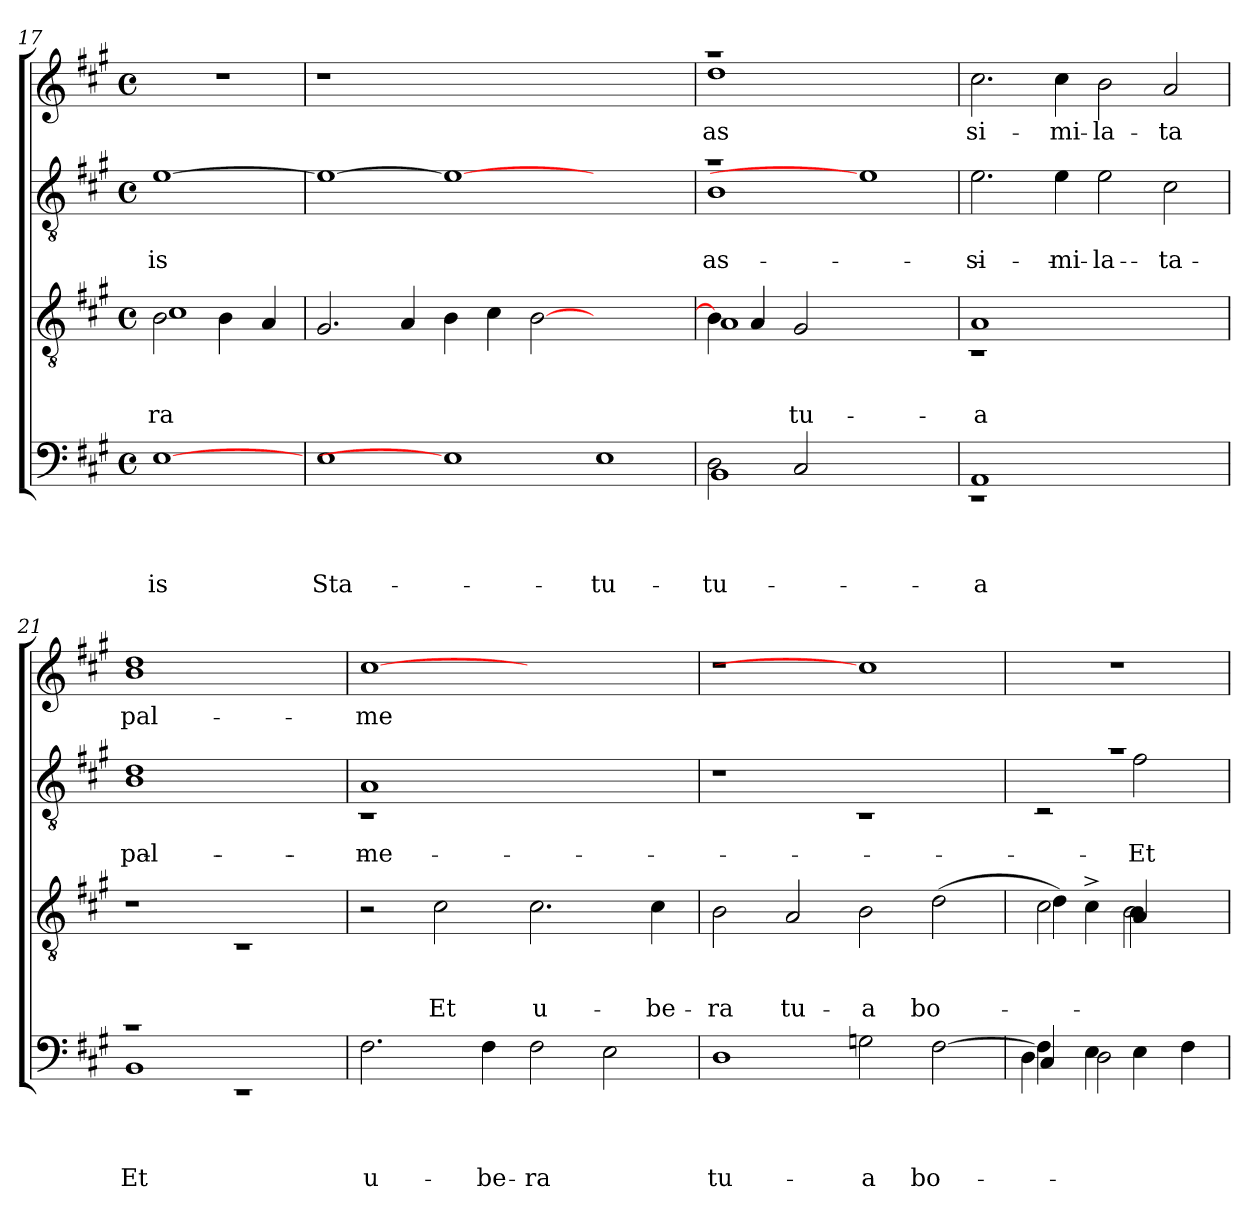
**kern	**text	**text	**text	**text	**kern	**text	**text	**text	**kern	**text	**text	**kern	**text
*part4	*part4	*part4	*part4	*part4	*part3	*part3	*part3	*part3	*part2	*part2	*part2	*part1	*part1
*staff4	*staff4	*staff4	*staff4	*staff4	*staff3	*staff3	*staff3	*staff3	*staff2	*staff2	*staff2	*staff1	*staff1
*clefF4	*	*	*	*	*clefGv2	*	*	*	*clefGv2	*	*	*clefG2	*
*k[f#c#g#]	*	*	*	*	*k[f#c#g#]	*	*	*	*k[f#c#g#]	*	*	*k[f#c#g#]	*
*A:	*	*	*	*	*A:	*	*	*	*A:	*	*	*A:	*
*M4/4	*	*	*	*	*M4/4	*	*	*	*M4/4	*	*	*M4/4	*
*met(c)	*	*	*	*	*met(c)	*	*	*	*met(c)	*	*	*met(c)	*
=17	=17	=17	=17	=17	=17	=17	=17	=17	=17	=17	=17	=17	=17
!	!	!	!	!LO:LY:b:rj	!	!	!	!LO:LY:b	!	!	!	!	!
*	*	*	*	*	*^	*	*	*	*	*	*	*	*
!	!	!	!	!	!	!	!	!	!LO:LY:b	!	!	!LO:LY:b:rj	!	!
[1E	.	.	.	-is	2B\	1c#	.	.	-ra	[>1e	.	-is	1r	.
.	.	.	.	.	4B\	.	.	.	.	.	.	.	.	.
.	.	.	.	.	4A/	.	.	.	.	.	.	.	.	.
*	*	*	*	*	*v	*v	*	*	*	*	*	*	*	*
!!LO:PB:g=z
=18	=18	=18	=18	=18	=18	=18	=18	=18	=18	=18	=18	=18	=18
!	!	!	!	!LO:LY:b	!	!	!	!	!	!	!	!	!
1E	.	.	.	Sta-	2.G#/	.	.	.	1e_	.	.	1r	.
.	.	.	.	.	4A/	.	.	.	.	.	.	.	.
1E]	.	.	.	.	4B\	.	.	.	1e_	.	.	0ryy	.
.	.	.	.	.	4c#\	.	.	.	.	.	.	.	.
.	.	.	.	.	[>2B\	.	.	.	.	.	.	.	.
!	!	!	!	!LO:LY:b	!	!	!	!	!	!	!	!	!
1E	.	.	.	-tu-	1ryy	.	.	.	1ryy	.	.	.	.
=19	=19	=19	=19	=19	=19	=19	=19	=19	=19	=19	=19	=19	=19
!	!	!	!	!LO:LY:b	!	!	!	!	!	!	!	!	!
*^	*	*	*	*	*	*	*	*	*	*	*	*	*
!	!	!	!	!	!LO:LY:b	!	!	!	!	!	!	!LO:LY:b	!	!LO:LY:b
*	*	*	*	*	*	*^	*	*	*	*^	*	*	*^	*
2D\	1BB	.	.	.	tu-	4B\]	1A	.	.	.	1ra	1B	.	as-	1raa	1dd	as-
.	.	.	.	.	.	4A/	.	.	.	.	.	.	.	.	.	.	.
!	!	!	!	!	!	!	!	!	!	!LO:LY:b	!	!	!	!	!	!	!
2C#/	.	.	.	.	.	2G#/	.	.	.	tu-	.	.	.	.	.	.	.
1ryy	1ryy	.	.	.	.	1ryy	1ryy	.	.	.	1e]	1ryy	.	.	1ryy	1ryy	.
=20	=20	=20	=20	=20	=20	=20	=20	=20	=20	=20	=20	=20	=20	=20	=20	=20	=20
!	!	!	!	!	!LO:LY:b:rj	!	!	!	!	!LO:LY:b:rj	!	!	!	!LO:LY:b	!	!	!LO:LY:b
*	*	*	*	*	*	*	*	*	*	*	*v	*v	*	*	*	*	*
*	*	*	*	*	*	*	*	*	*	*	*	*	*	*v	*v	*
1AA	1rEE	.	.	.	-a	1A	1rC	.	.	-a	2.e\	.	-si-	2.cc#\	-si-
!	!	!	!	!	!	!	!	!	!	!	!	!	!LO:LY:b	!	!LO:LY:b
.	.	.	.	.	.	.	.	.	.	.	4e\	.	-mi-	4cc#\	-mi-
!	!	!	!	!	!	!	!	!	!	!	!	!	!LO:LY:b	!	!LO:LY:b
1ryy	1ryy	.	.	.	.	1ryy	1ryy	.	.	.	2e\	.	-la-	2b\	-la-
!	!	!	!	!	!	!	!	!	!	!	!	!	!LO:LY:b	!	!LO:LY:b
.	.	.	.	.	.	.	.	.	.	.	2c#\	.	-ta	2a/	-ta
*	*	*	*	*	*	*v	*v	*	*	*	*	*	*	*	*
=21	=21	=21	=21	=21	=21	=21	=21	=21	=21	=21	=21	=21	=21	=21
!	!	!	!	!	!LO:LY:b	!	!	!	!	!	!	!LO:LY:b	!	!LO:LY:b
1rc	1BB	.	.	.	Et	1r	.	.	.	1B 1d	.	pal-	1b 1dd	pal-
1ryy	1rEE	.	.	.	.	1rC	.	.	.	1ryy	.	.	1ryy	.
=22	=22	=22	=22	=22	=22	=22	=22	=22	=22	=22	=22	=22	=22	=22
!	!	!	!	!	!LO:LY:b	!	!	!	!	!	!	!LO:LY:b	!	!LO:LY:b:rj
*v	*v	*	*	*	*	*	*	*	*	*^	*	*	*	*
2.F#\	.	.	.	u-	2r	.	.	.	1A	1rC	.	-me	[1cc#	-me
!	!	!	!	!	!	!	!	!LO:LY:b	!	!	!	!	!	!
.	.	.	.	.	2c#\	.	.	Et	.	.	.	.	.	.
!	!	!	!	!LO:LY:b	!	!	!	!	!	!	!	!	!	!
4F#\	.	.	.	-be-	.	.	.	.	.	.	.	.	.	.
!	!	!	!	!LO:LY:b	!	!	!	!LO:LY:b	!	!	!	!	!	!
2F#\	.	.	.	-ra	2.c#\	.	.	u-	1ryy	1ryy	.	.	1ryy	.
2E\	.	.	.	.	.	.	.	.	.	.	.	.	.	.
!	!	!	!	!	!	!	!	!LO:LY:b	!	!	!	!	!	!
.	.	.	.	.	4c#\	.	.	-be-	.	.	.	.	.	.
*	*	*	*	*	*	*	*	*	*v	*v	*	*	*	*
=23	=23	=23	=23	=23	=23	=23	=23	=23	=23	=23	=23	=23	=23
!	!	!	!	!LO:LY:b	!	!	!	!LO:LY:b	!	!	!	!	!
1D	.	.	.	tu-	2B\	.	.	-ra	1r	.	.	1r	.
!	!	!	!	!	!	!	!	!LO:LY:b	!	!	!	!	!
.	.	.	.	.	2A/	.	.	tu-	.	.	.	.	.
!	!	!	!	!LO:LY:b	!	!	!	!LO:LY:b	!	!	!	!	!
2Gn\	.	.	.	-a	2B\	.	.	-a	1rC	.	.	1cc#]	.
!	!	!	!	!LO:LY:b	!	!	!	!LO:LY:b	!	!	!	!	!
[<2F#\	.	.	.	bo-	(>2d\	.	.	bo-	.	.	.	.	.
!!LO:LB:g=z
=24	=24	=24	=24	=24	=24	=24	=24	=24	=24	=24	=24	=24	=24
*^	*	*	*	*	*^	*	*	*	*^	*	*	*	*
*	*^	*	*	*	*	*	*^	*	*	*	*	*	*	*	*	*
4F#\]	4C#/	4D\	.	.	.	.	2ryy	2c#\	4d\)	.	.	.	1ra	2rC	.	.	1r	.
4E\	2D\	4ryy	.	.	.	.	.	.	4c#^>\	.	.	.	.	.	.	.	.	.
!	!	!	!	!	!	!	!	!	!	!	!	!	!	!	!	!LO:LY:b	!	!
2ryy	.	4E\	.	.	.	.	4A/	2B\	4B\	.	.	.	.	2f#\	.	Et	.	.
.	4ryy	4F#\	.	.	.	.	4ryy	.	4ryy	.	.	.	.	.	.	.	.	.
*v	*v	*v	*	*	*	*	*	*	*	*	*	*	*v	*v	*	*	*	*
*	*	*	*	*	*v	*v	*v	*	*	*	*	*	*	*	*
=	=	=	=	=	=	=	=	=	=	=	=	=	=
*-	*-	*-	*-	*-	*-	*-	*-	*-	*-	*-	*-	*-	*-
